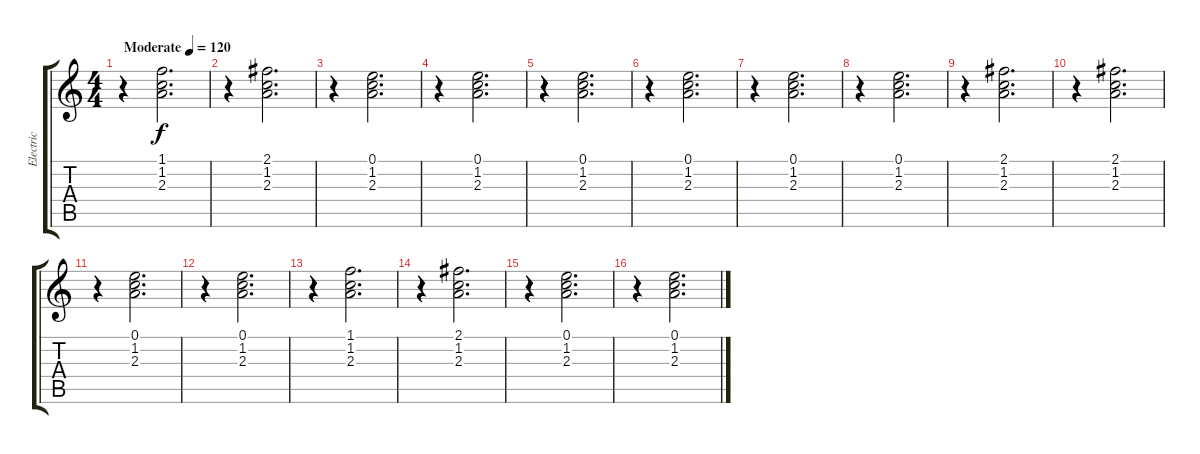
\track ("Electric" "Electric") {instrument overdrivenguitar}
\staff {score tabs}
\tuning (E4 B3 G3 D3 A2 E2) {hide}
\ts (4 4)
\tempo (120 "Moderate")
\clef g2
\ks c
r.4{dy f instrument overdrivenguitar} (1.1 1.2 2.3).2{d} |
r.4 (2.1 1.2 2.3).2{d} |
r.4 (0.1 1.2 2.3).2{d} |
r.4 (0.1 1.2 2.3).2{d} |
r.4 (0.1 1.2 2.3).2{d} |
r.4 (0.1 1.2 2.3).2{d} |
r.4 (0.1 1.2 2.3).2{d} |
r.4 (0.1 1.2 2.3).2{d} |
r.4 (2.1 1.2 2.3).2{d} |
r.4 (2.1 1.2 2.3).2{d} |
r.4 (0.1 1.2 2.3).2{d} |
r.4 (0.1 1.2 2.3).2{d} |
r.4 (1.1 1.2 2.3).2{d} |
r.4 (2.1 1.2 2.3).2{d} |
r.4 (0.1 1.2 2.3).2{d} |
r.4 (0.1 1.2 2.3).2{d}
